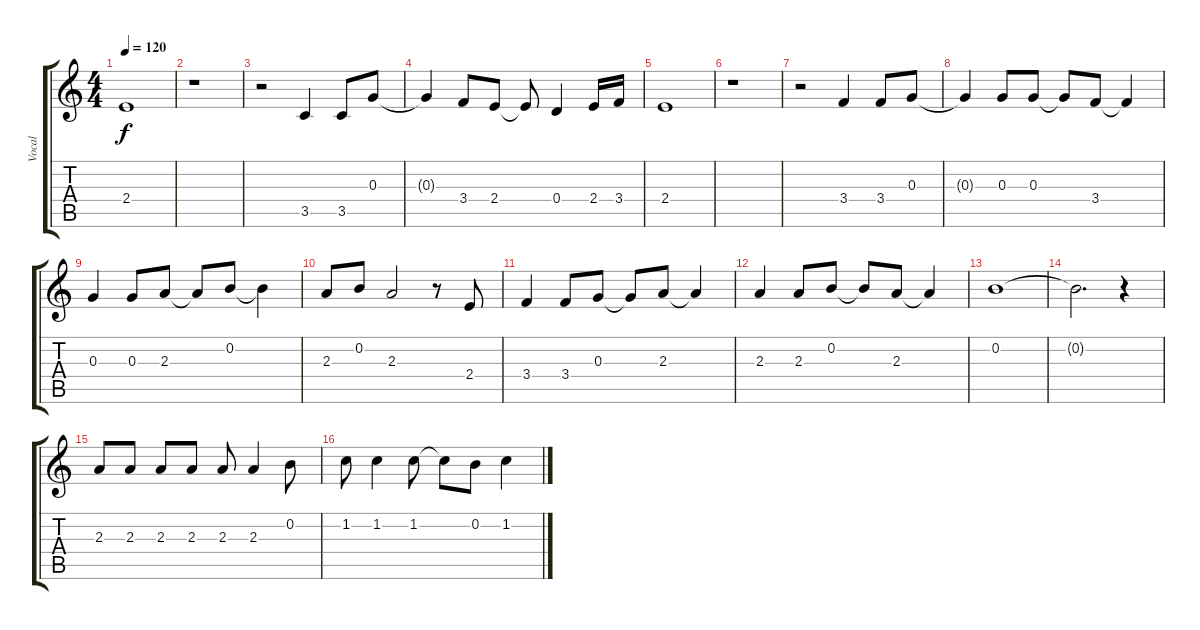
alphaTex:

\track ("Vocal" "Vocal") {instrument banjo}
\staff {score tabs}
\tuning (E4 B3 G3 D3 A2 E2) {hide}
\displaytranspose 12
\ts (4 4)
\tempo 120
\clef g2
\ks c
2.4{t}.1{dy f} |
r.1 |
r.2 3.5.4 3.5.8 0.3.8 |
0.3{t}.4 3.4.8 2.4.8 2.4{t}.8 0.4.4 2.4.16 3.4.16 |
2.4.1 |
r.1 |
r.2 3.4.4 3.4.8 0.3.8 |
0.3{t}.4 0.3.8 0.3.8 0.3{t}.8 3.4.8 3.4{t}.4 |
0.3.4 0.3.8 2.3.8 2.3{t}.8 0.2.8 0.2{t}.4 |
2.3.8 0.2.8 2.3.2 r.8 2.4.8 |
3.4.4 3.4.8 0.3.8 0.3{t}.8 2.3.8 2.3{t}.4 |
2.3.4 2.3.8 0.2.8 0.2{t}.8 2.3.8 2.3{t}.4 |
0.2.1 |
0.2{t}.2{d} r.4 |
2.3.8 2.3.8 2.3.8 2.3.8 2.3.8 2.3.4 0.2.8 |
1.2.8 1.2.4 1.2.8 1.2{t}.8 0.2.8 1.2.4
